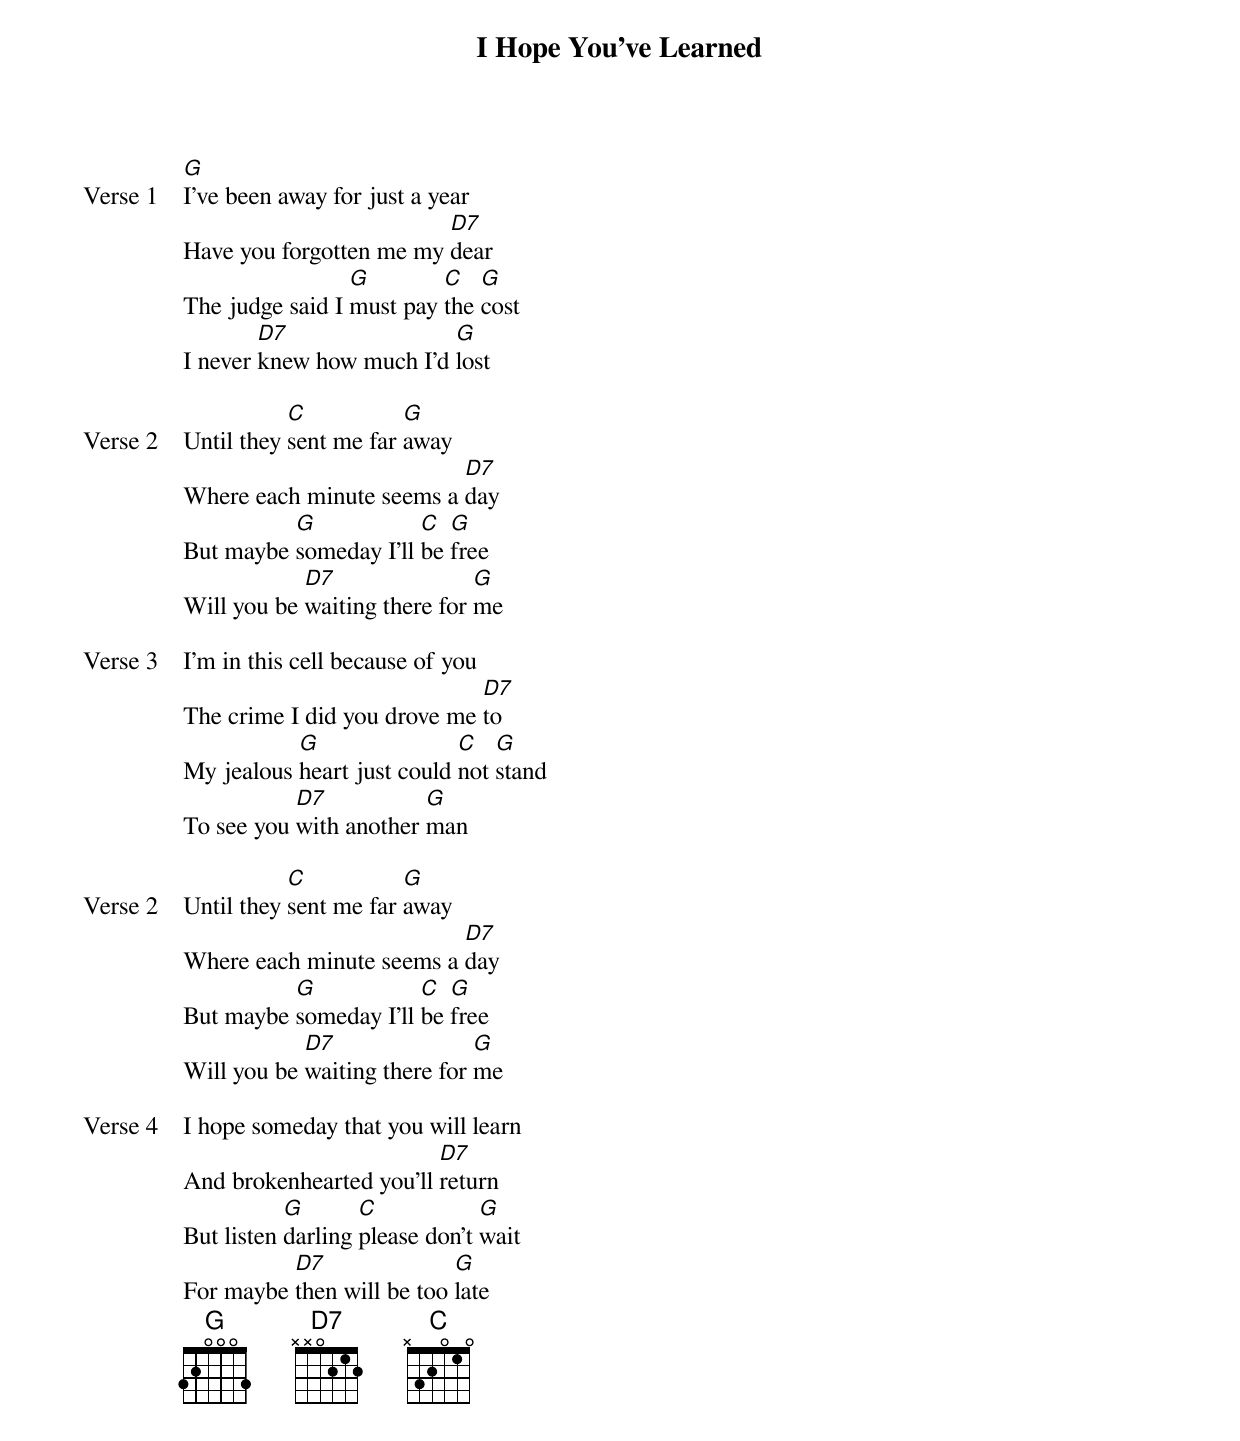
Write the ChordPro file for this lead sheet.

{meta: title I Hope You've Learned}
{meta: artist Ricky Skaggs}
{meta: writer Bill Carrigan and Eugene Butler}

{start_of_verse: Verse 1}
[G]I've been away for just a year
Have you forgotten me my [D7]dear
The judge said I [G]must pay [C]the [G]cost
I never [D7]knew how much I'd [G]lost
{end_of_verse}

{start_of_verse: Verse 2}
Until they [C]sent me far [G]away
Where each minute seems a [D7]day
But maybe [G]someday I'll [C]be [G]free
Will you be [D7]waiting there for [G]me
{end_of_verse}

{start_of_verse: Verse 3}
I'm in this cell because of you
The crime I did you drove me [D7]to
My jealous [G]heart just could [C]not [G]stand
To see you [D7]with another [G]man
{end_of_verse}

{start_of_verse: Verse 2}
Until they [C]sent me far [G]away
Where each minute seems a [D7]day
But maybe [G]someday I'll [C]be [G]free
Will you be [D7]waiting there for [G]me
{end_of_verse}

{start_of_verse: Verse 4}
I hope someday that you will learn
And brokenhearted you'll [D7]return
But listen [G]darling [C]please don't [G]wait
For maybe [D7]then will be too [G]late
{end_of_verse}
